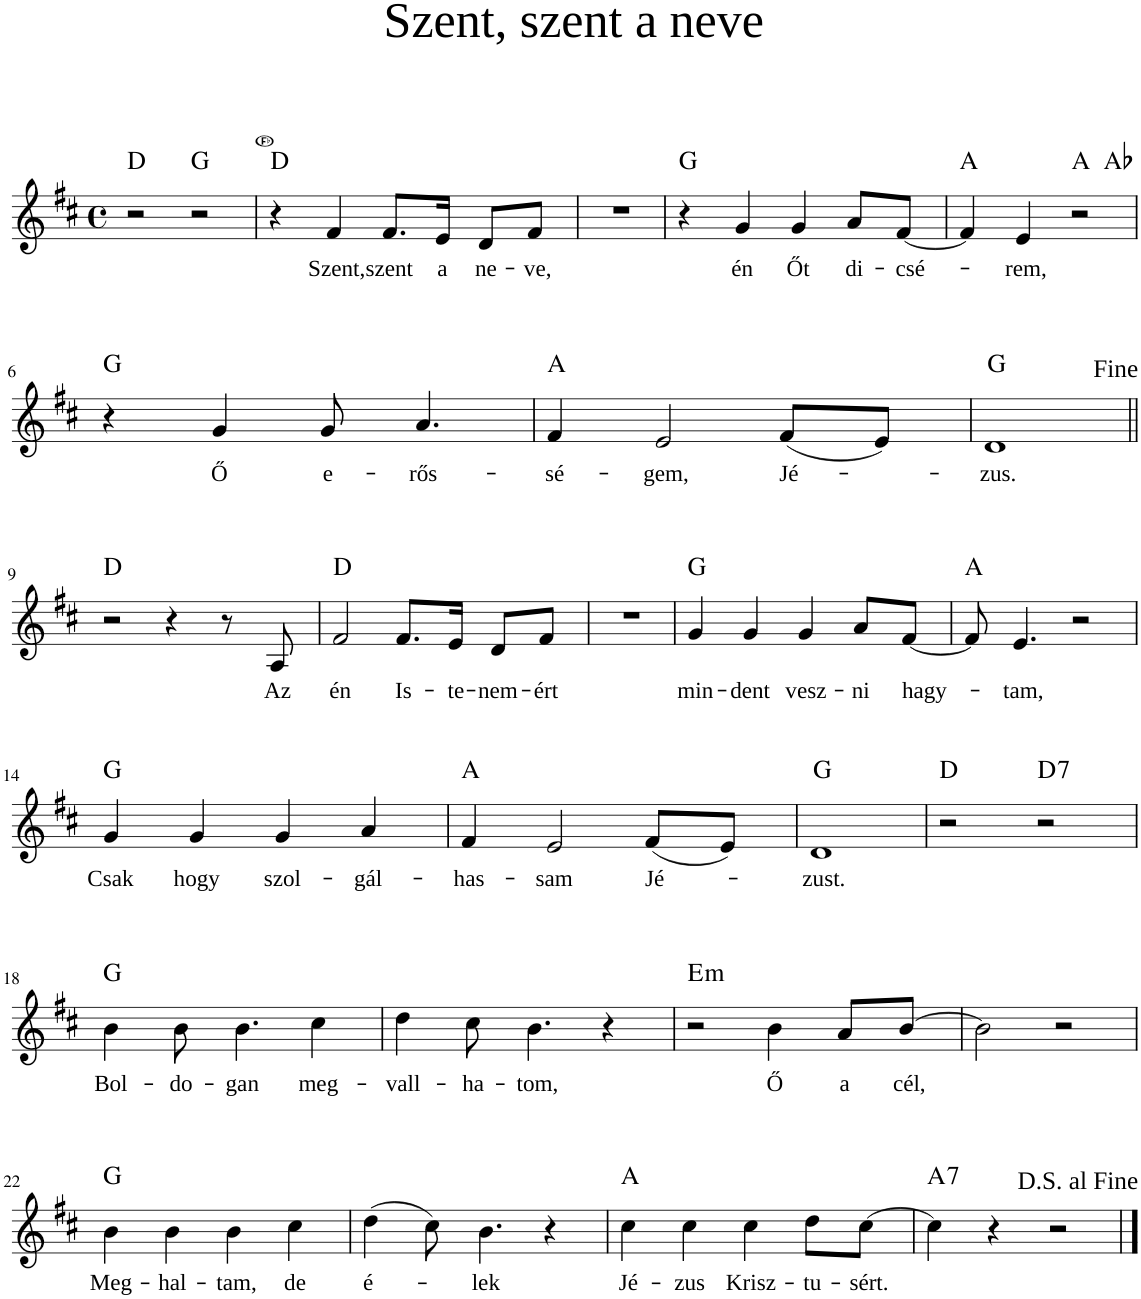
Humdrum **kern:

**kern	**text	**harte
*part1	*part1	*part1
*staff1	*staff1	*
*I"Piano	*	*
*I'Pno	*	*
*clefG2	*	*
*k[f#c#]	*	*
*M4/4	*	*
*met(c)	*	*
=1	=1	=1
2r	.	D:maj
2r	.	G:maj
=2	=2	=2
4r	.	D:maj
!	!LO:LY:b	!
4f#/	Szent,	.
!	!LO:LY:b	!
8.f#/L	szent	.
!	!LO:LY:b	!
16e/Jk	a	.
!	!LO:LY:b	!
8d/L	ne-	.
!	!LO:LY:b	!
8f#/J	-ve,	.
=3	=3	=3
1r	.	.
=4	=4	=4
4r	.	G:maj
!	!LO:LY:b	!
4g/	én	.
!	!LO:LY:b	!
4g/	Őt	.
!	!LO:LY:b	!
8a/L	di-	.
!	!LO:LY:b	!
[8f#/J	-csé-	.
=5	=5	=5
*^	*	*
4f#/]	2.ryy	.	A:maj
!	!	!LO:LY:b	!
4e/	.	-rem,	.
2r	.	.	A:maj
.	4ryy	.	Ab:maj
*v	*v	*	*
!!LO:LB:g=z
=6	=6	=6
4r	.	G:maj
!	!LO:LY:b	!
4g/	Ő	.
!	!LO:LY:b	!
8g/	e-	.
!	!LO:LY:b	!
4.a/	-rős-	.
=7	=7	=7
!	!LO:LY:b	!
4f#/	-sé-	A:maj
!	!LO:LY:b	!
2e/	-gem,	.
!	!LO:LY:b	!
(8f#/L	Jé-	.
8e/J)	.	.
=8	=8	=8
!	!LO:LY:b	!
1d	-zus.	G:maj
!LO:TX:a:t=<font size="11.7074"/><font face="Times New Roman"/>Fine	!	!
!!LO:LB:g=z
=9||	=9||	=9||
2r	.	D:maj
4r	.	.
8r	.	.
!	!LO:LY:b	!
8A/	Az	.
=10	=10	=10
!	!LO:LY:b	!
2f#/	én	D:maj
!	!LO:LY:b	!
8.f#/L	Is-	.
!	!LO:LY:b	!
16e/Jk	-te-	.
!	!LO:LY:b	!
8d/L	-nem-	.
!	!LO:LY:b	!
8f#/J	-ért	.
=11	=11	=11
1r	.	.
=12	=12	=12
!	!LO:LY:b	!
4g/	min-	G:maj
!	!LO:LY:b	!
4g/	-dent	.
!	!LO:LY:b	!
4g/	vesz-	.
!	!LO:LY:b	!
8a/L	-ni	.
!	!LO:LY:b	!
[8f#/J	hagy-	.
=13	=13	=13
8f#/]	.	A:maj
!	!LO:LY:b	!
4.e/	-tam,	.
2r	.	.
!!LO:LB:g=z
=14	=14	=14
!	!LO:LY:b	!
4g/	Csak	G:maj
!	!LO:LY:b	!
4g/	hogy	.
!	!LO:LY:b	!
4g/	szol-	.
!	!LO:LY:b	!
4a/	-gál-	.
=15	=15	=15
!	!LO:LY:b	!
4f#/	-has-	A:maj
!	!LO:LY:b	!
2e/	-sam	.
!	!LO:LY:b	!
(8f#/L	Jé-	.
8e/J)	.	.
=16	=16	=16
!	!LO:LY:b	!
1d	-zust.	G:maj
=17	=17	=17
2r	.	D:maj
!	!	!LO:H:kt=7
2r	.	D:7
!!LO:LB:g=z
=18	=18	=18
!	!LO:LY:b	!
4b\	Bol-	G:maj
!	!LO:LY:b	!
8b\	-do-	.
!	!LO:LY:b	!
4.b\	-gan	.
!	!LO:LY:b	!
4cc#\	meg-	.
=19	=19	=19
!	!LO:LY:b	!
4dd\	-vall-	.
!	!LO:LY:b	!
8cc#\	-ha-	.
!	!LO:LY:b	!
4.b\	-tom,	.
4r	.	.
=20	=20	=20
!	!	!LO:H:kt=m
2r	.	E:min
!	!LO:LY:b	!
4b\	Ő	.
!	!LO:LY:b	!
8a/L	a	.
!	!LO:LY:b	!
[8b/J	cél,	.
=21	=21	=21
2b\]	.	.
2r	.	.
!!LO:LB:g=z
=22	=22	=22
!	!LO:LY:b	!
4b\	Meg-	G:maj
!	!LO:LY:b	!
4b\	-hal-	.
!	!LO:LY:b	!
4b\	-tam,	.
!	!LO:LY:b	!
4cc#\	de	.
=23	=23	=23
!	!LO:LY:b	!
(4dd\	é-	.
8cc#\)	.	.
!	!LO:LY:b	!
4.b\	-lek	.
4r	.	.
=24	=24	=24
!	!LO:LY:b	!
4cc#\	Jé-	A:maj
!	!LO:LY:b	!
4cc#\	-zus	.
!	!LO:LY:b	!
4cc#\	Krisz-	.
!	!LO:LY:b	!
8dd\L	-tu-	.
!	!LO:LY:b	!
[8cc#\J	-sért.	.
=25	=25	=25
4cc#\]	.	A:7
4r	.	.
2r	.	.
!LO:TX:a:t=<font size="11.7074"/><font face="Times New Roman"/>D.S. al Fine	!	!LO:H:kt=7
==	==	==
*-	*-	*-
